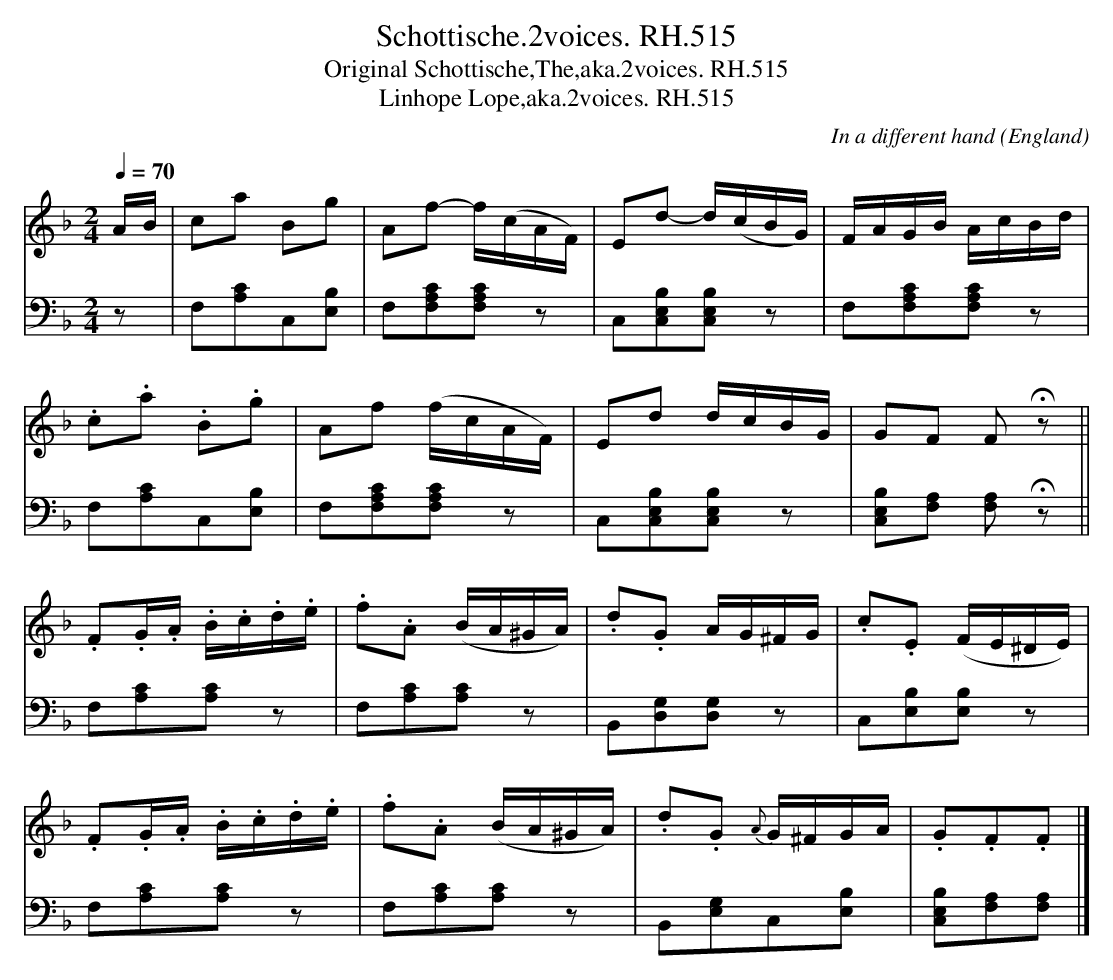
X:1
T:Schottische.2voices. RH.515
T:Original Schottische,The,aka.2voices. RH.515
T:Linhope Lope,aka.2voices. RH.515
C:In a different hand
L:1/16
M:2/4
O:England
Q:1/4=70
V:1 clef=treble
V:2 clef=bass
K:F
[V:1] AB|c2a2 B2g2|A2f2- f(cAF)|E2d2- d(cBG)|FAGB AcBd|
[V:2] z2|F,2[A,2C2]C,2[E,2B,2]|F,2[F,2A,2C2][F,2A,2C2]z2|\
C,2[C,2E,2B,2][C,2E,2B,2]z2|F,2[F,2A,2C2][F,2A,2C2]z2|
[V:1] .c2.a2 .B2.g2|A2f2 (fcAF)|E2d2 dcBG|G2F2 F2Hz2||
[V:2] F,2[A,2C2]C,2[E,2B,2]|F,2[F,2A,2C2][F,2A,2C2]z2|\
C,2[C,2E,2B,2][C,2E,2B,2]z2|[C,2E,2B,2][F,2A,2] [F,2A,2]Hz2||
[V:1] .F2.G.A .B.c.d.e|.f2.A2 (BA^GA)|.d2.G2 AG^FG|.c2.E2 (FE^DE)|
[V:2] F,2[A,2C2][A,2C2]z2|F,2[A,2C2][A,2C2]z2|B,,2[D,2G,2][D,2G,2]z2|\
C,2[E,2B,2][E,2B,2]z2|
[V:1] .F2.G.A .B.c.d.e|.f2.A2 (BA^GA)|.d2.G2 {A}G^FGA|.G2.F2.F2|]
[V:2] F,2[A,2C2][A,2C2]z2|F,2[A,2C2][A,2C2]z2|\
B,,2[E,2G,2]C,2[E,2B,2]|[C,2E,2B,2][F,2A,2][F,2A,2]|]
